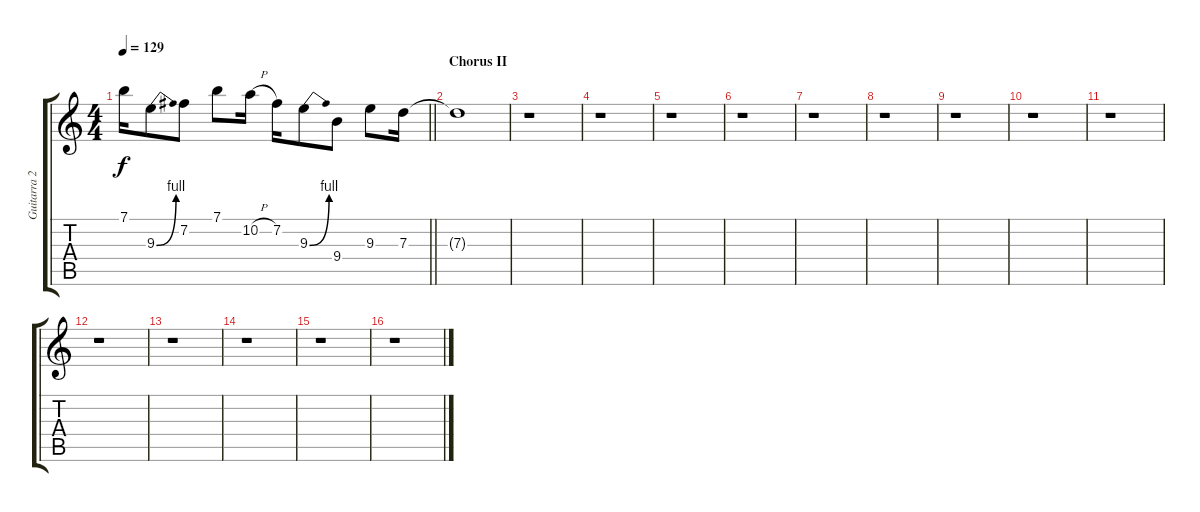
\track ("Guitarra 2 - Erik" "Guitarra 2") {instrument overdrivenguitar}
\staff {score tabs}
\tuning (E4 B3 G3 D3 A2 E2) {hide}
\ts (4 4)
\tempo 129
\clef g2
\barLineRight lightlight
\ks c
7.1{t}.16{dy f} 9.3{be (bend 0 0 60 4)}.8 7.2.8 7.1.8 10.2{h}.16 7.2.16 9.3{be (bend 0 0 60 4)}.8 9.4.8 9.3.8 7.3.16 |
\section ("" "Chorus II")
7.3{t}.1 |
r.1 |
r.1 |
r.1 |
r.1 |
r.1 |
r.1 |
r.1 |
r.1 |
r.1 |
r.1 |
r.1 |
r.1 |
r.1 |
r.1
